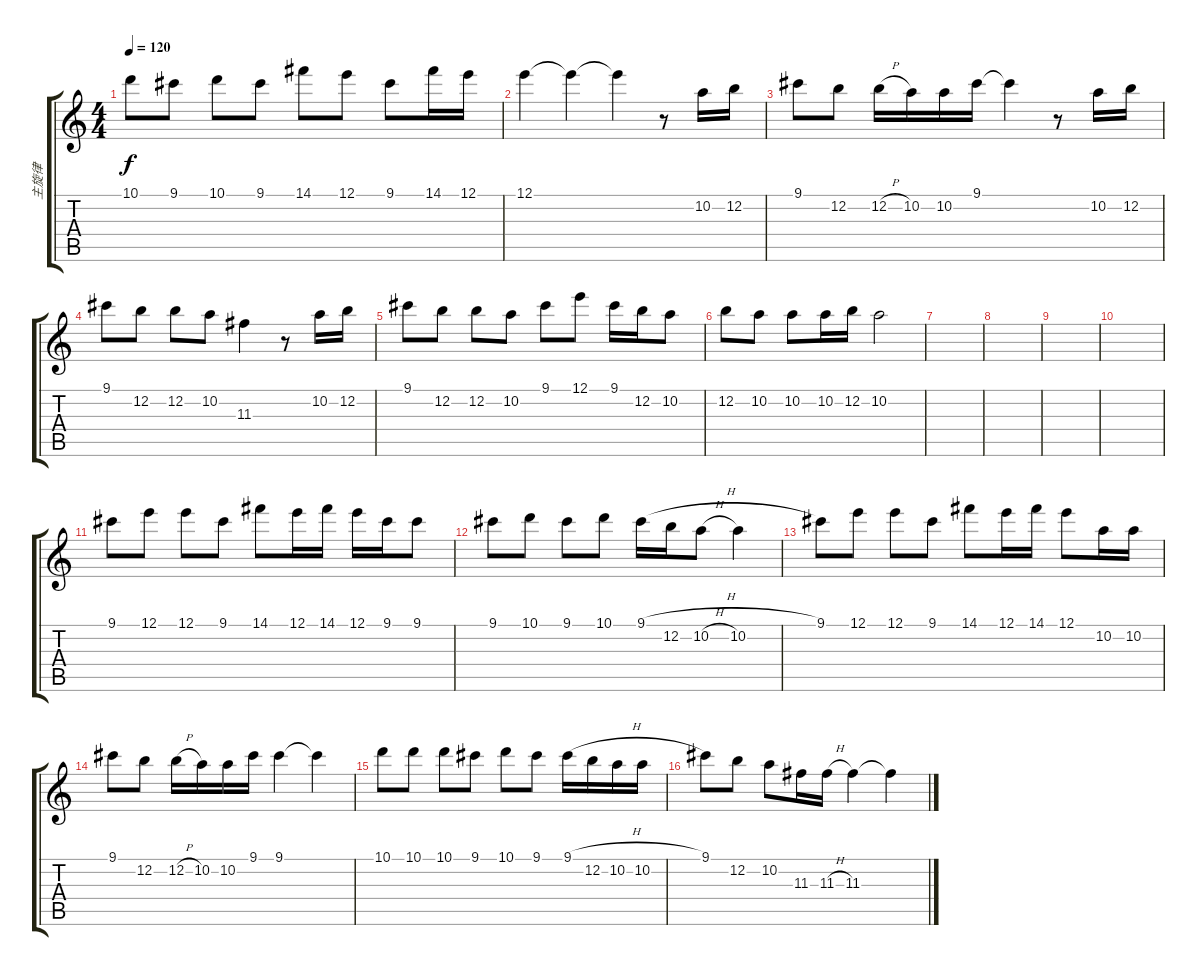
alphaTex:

\track ("主旋律" "主旋律") {instrument overdrivenguitar}
\staff {score tabs}
\tuning (E4 B3 G3 D3 A2 E2) {hide}
\ts (4 4)
\tempo 120
\clef g2
\ks c
10.1.8{dy f} 9.1.8 10.1.8 9.1.8 14.1.8 12.1.8 9.1.8 14.1.16 12.1.16 |
12.1.4 12.1{t}.4 12.1{t}.4 r.8 10.2.16 12.2.16 |
9.1.8 12.2.8 12.2{h}.16 10.2.16 10.2.16 9.1.16 9.1{t}.4 r.8 10.2.16 12.2.16 |
9.1.8 12.2.8 12.2.8 10.2.8 11.3.4 r.8 10.2.16 12.2.16 |
9.1.8 12.2.8 12.2.8 10.2.8 9.1.8 12.1.8 9.1.16 12.2.16 10.2.8 |
12.2.8 10.2.8 10.2.8 10.2.16 12.2.16 10.2.2 |
|
|
|
|
9.1.8 12.1.8 12.1.8 9.1.8 14.1.8 12.1.16 14.1.16 12.1.16 9.1.16 9.1.8 |
9.1.8 10.1.8 9.1.8 10.1.8 9.1{h}.16 12.2.16 10.2{h}.8 10.2.4 |
9.1.8 12.1.8 12.1.8 9.1.8 14.1.8 12.1.16 14.1.16 12.1.8 10.2.16 10.2.16 |
9.1.8 12.2.8 12.2{h}.16 10.2.16 10.2.16 9.1.16 9.1.4 9.1{t}.4 |
10.1.8 10.1.8 10.1.8 9.1.8 10.1.8 9.1.8 9.1{h}.16 12.2.16 10.2.16 10.2.16 |
9.1.8 12.2.8 10.2.8 11.3.16 11.3{h}.16 11.3.4 11.3{t}.4
